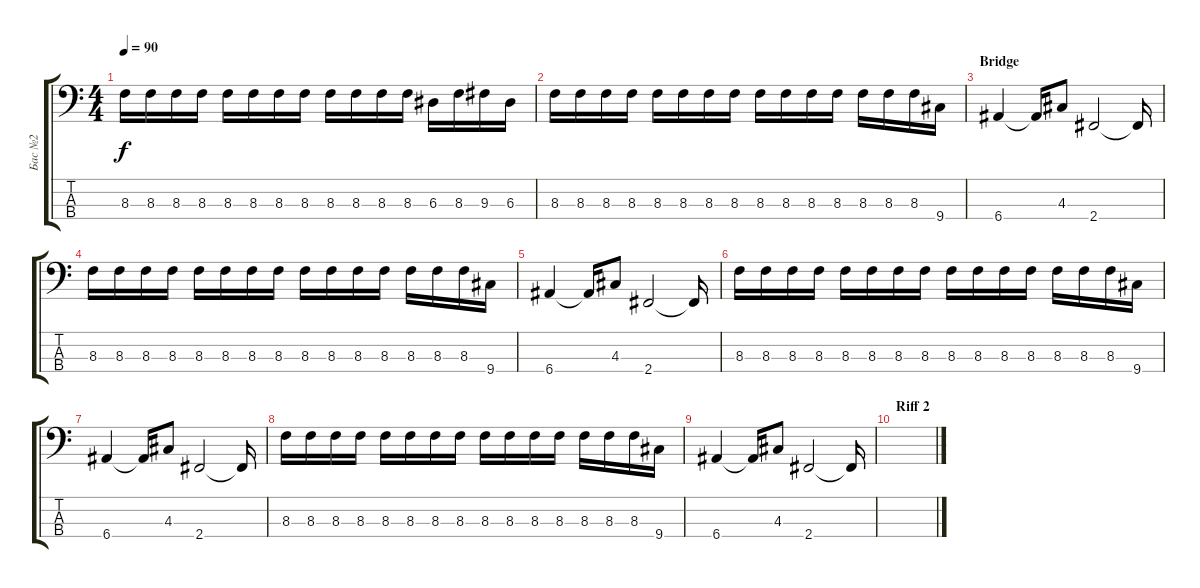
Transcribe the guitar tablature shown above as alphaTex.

\track ("Бас №2" "Бас №2") {instrument electricbassfinger}
\staff {score tabs}
\tuning (G2 D2 A1 E1) {hide}
\ts (4 4)
\tempo 90
\clef f4
\ks c
8.3.16{dy f volume 13 instrument electricbassfinger} 8.3.16 8.3.16 8.3.16 8.3.16 8.3.16 8.3.16 8.3.16 8.3.16 8.3.16 8.3.16 8.3.16 6.3.16 8.3.16 9.3.16 6.3.16 |
8.3.16{volume 13 instrument electricbassfinger} 8.3.16 8.3.16 8.3.16 8.3.16 8.3.16 8.3.16 8.3.16 8.3.16 8.3.16 8.3.16 8.3.16 8.3.16 8.3.16 8.3.16 9.4.16 |
\section ("" "Bridge")
6.4.4 6.4{t}.16 4.3.8 2.4.2 2.4{t}.16 |
8.3.16 8.3.16 8.3.16 8.3.16 8.3.16 8.3.16 8.3.16 8.3.16 8.3.16 8.3.16 8.3.16 8.3.16 8.3.16 8.3.16 8.3.16 9.4.16 |
6.4.4 6.4{t}.16 4.3.8 2.4.2 2.4{t}.16 |
8.3.16 8.3.16 8.3.16 8.3.16 8.3.16 8.3.16 8.3.16 8.3.16 8.3.16 8.3.16 8.3.16 8.3.16 8.3.16 8.3.16 8.3.16 9.4.16 |
6.4.4 6.4{t}.16 4.3.8 2.4.2 2.4{t}.16 |
8.3.16 8.3.16 8.3.16 8.3.16 8.3.16 8.3.16 8.3.16 8.3.16 8.3.16 8.3.16 8.3.16 8.3.16 8.3.16 8.3.16 8.3.16 9.4.16 |
6.4.4 6.4{t}.16 4.3.8 2.4.2 2.4{t}.16 |
\section ("" "Riff 2")
